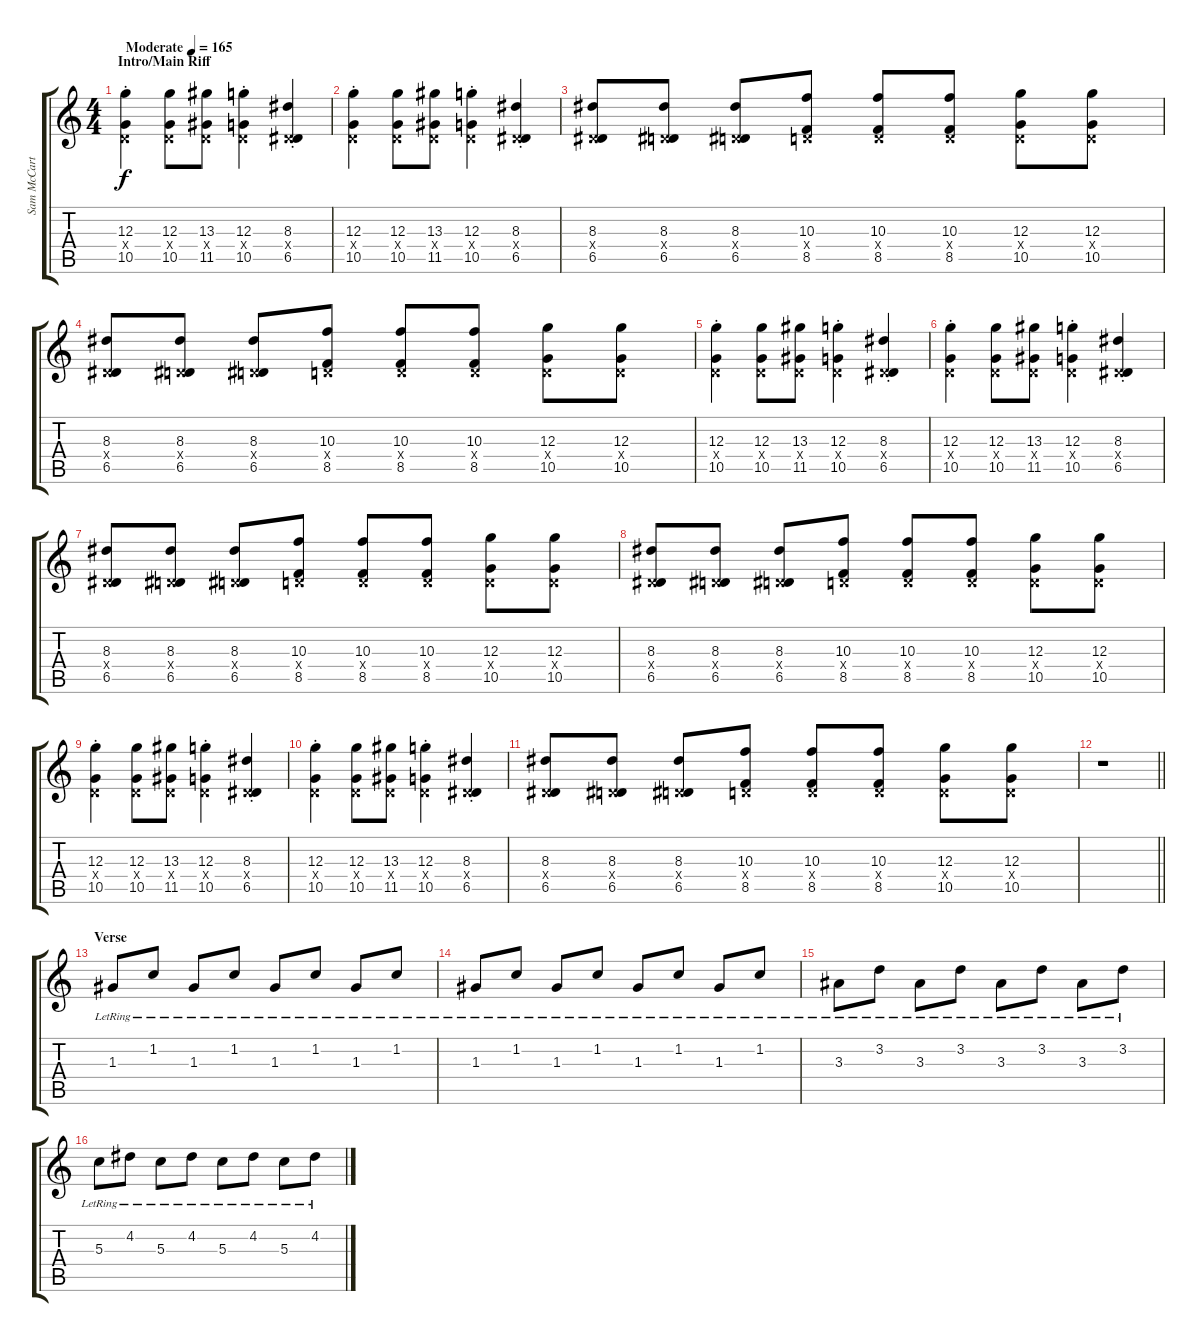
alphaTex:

\track ("Sam McCarthy" "Sam McCart") {instrument overdrivenguitar}
\staff {score tabs}
\tuning (E4 B3 G3 D3 A2 D2) {hide}
\ts (4 4)
\section ("" "Intro/Main Riff")
\tempo (165 "Moderate")
\clef g2
\ks c
(12.3{st} 0.4{x} 10.5{st}).4{dy f volume 8 instrument overdrivenguitar} (12.3 0.4{x} 10.5).8 (13.3 0.4{x} 11.5).8 (12.3{st} 0.4{x} 10.5{st}).4 (8.3{st} 0.4{x} 6.5{st}).4 |
(12.3{st} 0.4{x} 10.5{st}).4 (12.3 0.4{x} 10.5).8 (13.3 0.4{x} 11.5).8 (12.3{st} 0.4{x} 10.5{st}).4 (8.3{st} 0.4{x} 6.5{st}).4 |
(8.3 0.4{x} 6.5).8 (8.3 0.4{x} 6.5).8 (8.3 0.4{x} 6.5).8 (10.3 0.4{x} 8.5).8 (10.3 0.4{x} 8.5).8 (10.3 0.4{x} 8.5).8 (12.3 0.4{x} 10.5).8 (12.3 0.4{x} 10.5).8 |
(8.3 0.4{x} 6.5).8{volume 12} (8.3 0.4{x} 6.5).8 (8.3 0.4{x} 6.5).8 (10.3 0.4{x} 8.5).8 (10.3 0.4{x} 8.5).8 (10.3 0.4{x} 8.5).8 (12.3 0.4{x} 10.5).8 (12.3 0.4{x} 10.5).8 |
(12.3{st} 0.4{x} 10.5{st}).4 (12.3 0.4{x} 10.5).8 (13.3 0.4{x} 11.5).8 (12.3{st} 0.4{x} 10.5{st}).4 (8.3{st} 0.4{x} 6.5{st}).4 |
(12.3{st} 0.4{x} 10.5{st}).4 (12.3 0.4{x} 10.5).8 (13.3 0.4{x} 11.5).8 (12.3{st} 0.4{x} 10.5{st}).4 (8.3{st} 0.4{x} 6.5{st}).4 |
(8.3 0.4{x} 6.5).8 (8.3 0.4{x} 6.5).8 (8.3 0.4{x} 6.5).8 (10.3 0.4{x} 8.5).8 (10.3 0.4{x} 8.5).8 (10.3 0.4{x} 8.5).8 (12.3 0.4{x} 10.5).8 (12.3 0.4{x} 10.5).8 |
(8.3 0.4{x} 6.5).8 (8.3 0.4{x} 6.5).8 (8.3 0.4{x} 6.5).8 (10.3 0.4{x} 8.5).8 (10.3 0.4{x} 8.5).8 (10.3 0.4{x} 8.5).8 (12.3 0.4{x} 10.5).8 (12.3 0.4{x} 10.5).8 |
(12.3{st} 0.4{x} 10.5{st}).4 (12.3 0.4{x} 10.5).8 (13.3 0.4{x} 11.5).8 (12.3{st} 0.4{x} 10.5{st}).4 (8.3{st} 0.4{x} 6.5{st}).4 |
(12.3{st} 0.4{x} 10.5{st}).4 (12.3 0.4{x} 10.5).8 (13.3 0.4{x} 11.5).8 (12.3{st} 0.4{x} 10.5{st}).4 (8.3{st} 0.4{x} 6.5{st}).4 |
(8.3 0.4{x} 6.5).8 (8.3 0.4{x} 6.5).8 (8.3 0.4{x} 6.5).8 (10.3 0.4{x} 8.5).8 (10.3 0.4{x} 8.5).8 (10.3 0.4{x} 8.5).8 (12.3 0.4{x} 10.5).8 (12.3 0.4{x} 10.5).8 |
\barLineRight lightlight
r.1 |
\section ("" "Verse")
1.3{lr}.8{volume 3 instrument electricguitarclean} 1.2{lr}.8 1.3{lr}.8 1.2{lr}.8 1.3{lr}.8 1.2{lr}.8 1.3{lr}.8 1.2{lr}.8 |
1.3{lr}.8 1.2{lr}.8 1.3{lr}.8 1.2{lr}.8 1.3{lr}.8 1.2{lr}.8 1.3{lr}.8 1.2{lr}.8 |
3.3{lr}.8 3.2{lr}.8 3.3{lr}.8 3.2{lr}.8 3.3{lr}.8 3.2{lr}.8 3.3{lr}.8 3.2{lr}.8 |
5.3{lr}.8 4.2{lr}.8 5.3{lr}.8 4.2{lr}.8 5.3{lr}.8 4.2{lr}.8 5.3{lr}.8 4.2{lr}.8
